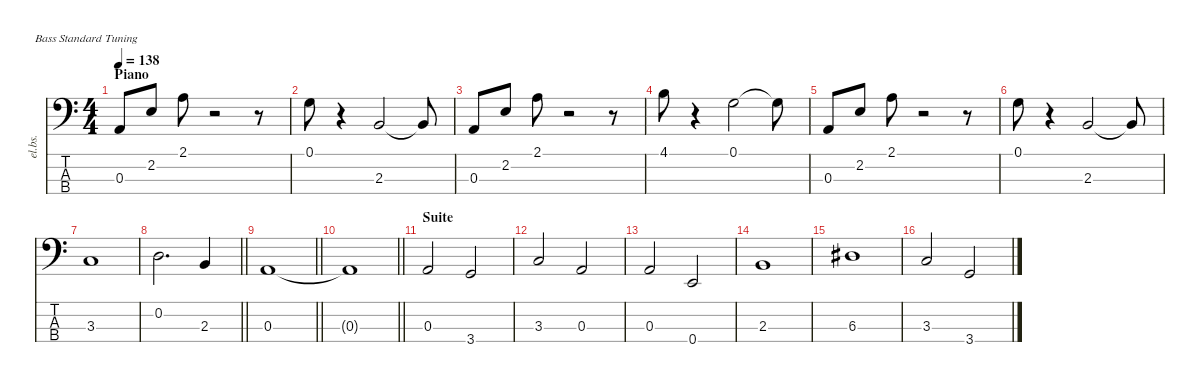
\defaultSystemsLayout 4
\hideDynamics
\bracketExtendMode nobrackets
\track ("Basse" "el.bs.") {instrument electricbassfinger}
\staff {score tabs}
\tuning (G2 D2 A1 E1)
\ts (4 4)
\section ("" "Piano")
\tempo 138
\clef f4
\ks aminor
0.3.8{dy f beam Up} 2.2.8{beam Up} 2.1.8{beam Down} r.2{beam Down} r.8{beam Down} |
0.1.8{beam Down} r.4{beam Down} 2.3.2{beam Up} 2.3{t}.8{beam Up} |
0.3.8{beam Up} 2.2.8{beam Up} 2.1.8{beam Down} r.2{beam Down} r.8{beam Down} |
4.1.8{beam Down} r.4{beam Down} 0.1.2{beam Down} 0.1{t}.8{beam Down} |
0.3.8{beam Up} 2.2.8{beam Up} 2.1.8{beam Down} r.2{beam Down} r.8{beam Down} |
0.1.8{beam Down} r.4{beam Down} 2.3.2{beam Up} 2.3{t}.8{beam Up} |
3.3.1{beam Up} |
\barLineRight lightlight
0.2.2{d beam Down} 2.3.4{beam Up} |
\barLineRight lightlight
0.3.1{beam Up} |
\barLineRight lightlight
0.3{t}.1{beam Up} |
\section ("" "Suite")
0.3.2{beam Up} 3.4.2{beam Up} |
3.3.2{beam Up} 0.3.2{beam Up} |
0.3.2{beam Up} 0.4.2{beam Up} |
2.3.1{beam Up} |
6.3{acc #}.1{beam Down} |
3.3.2{beam Up} 3.4.2{beam Up}
